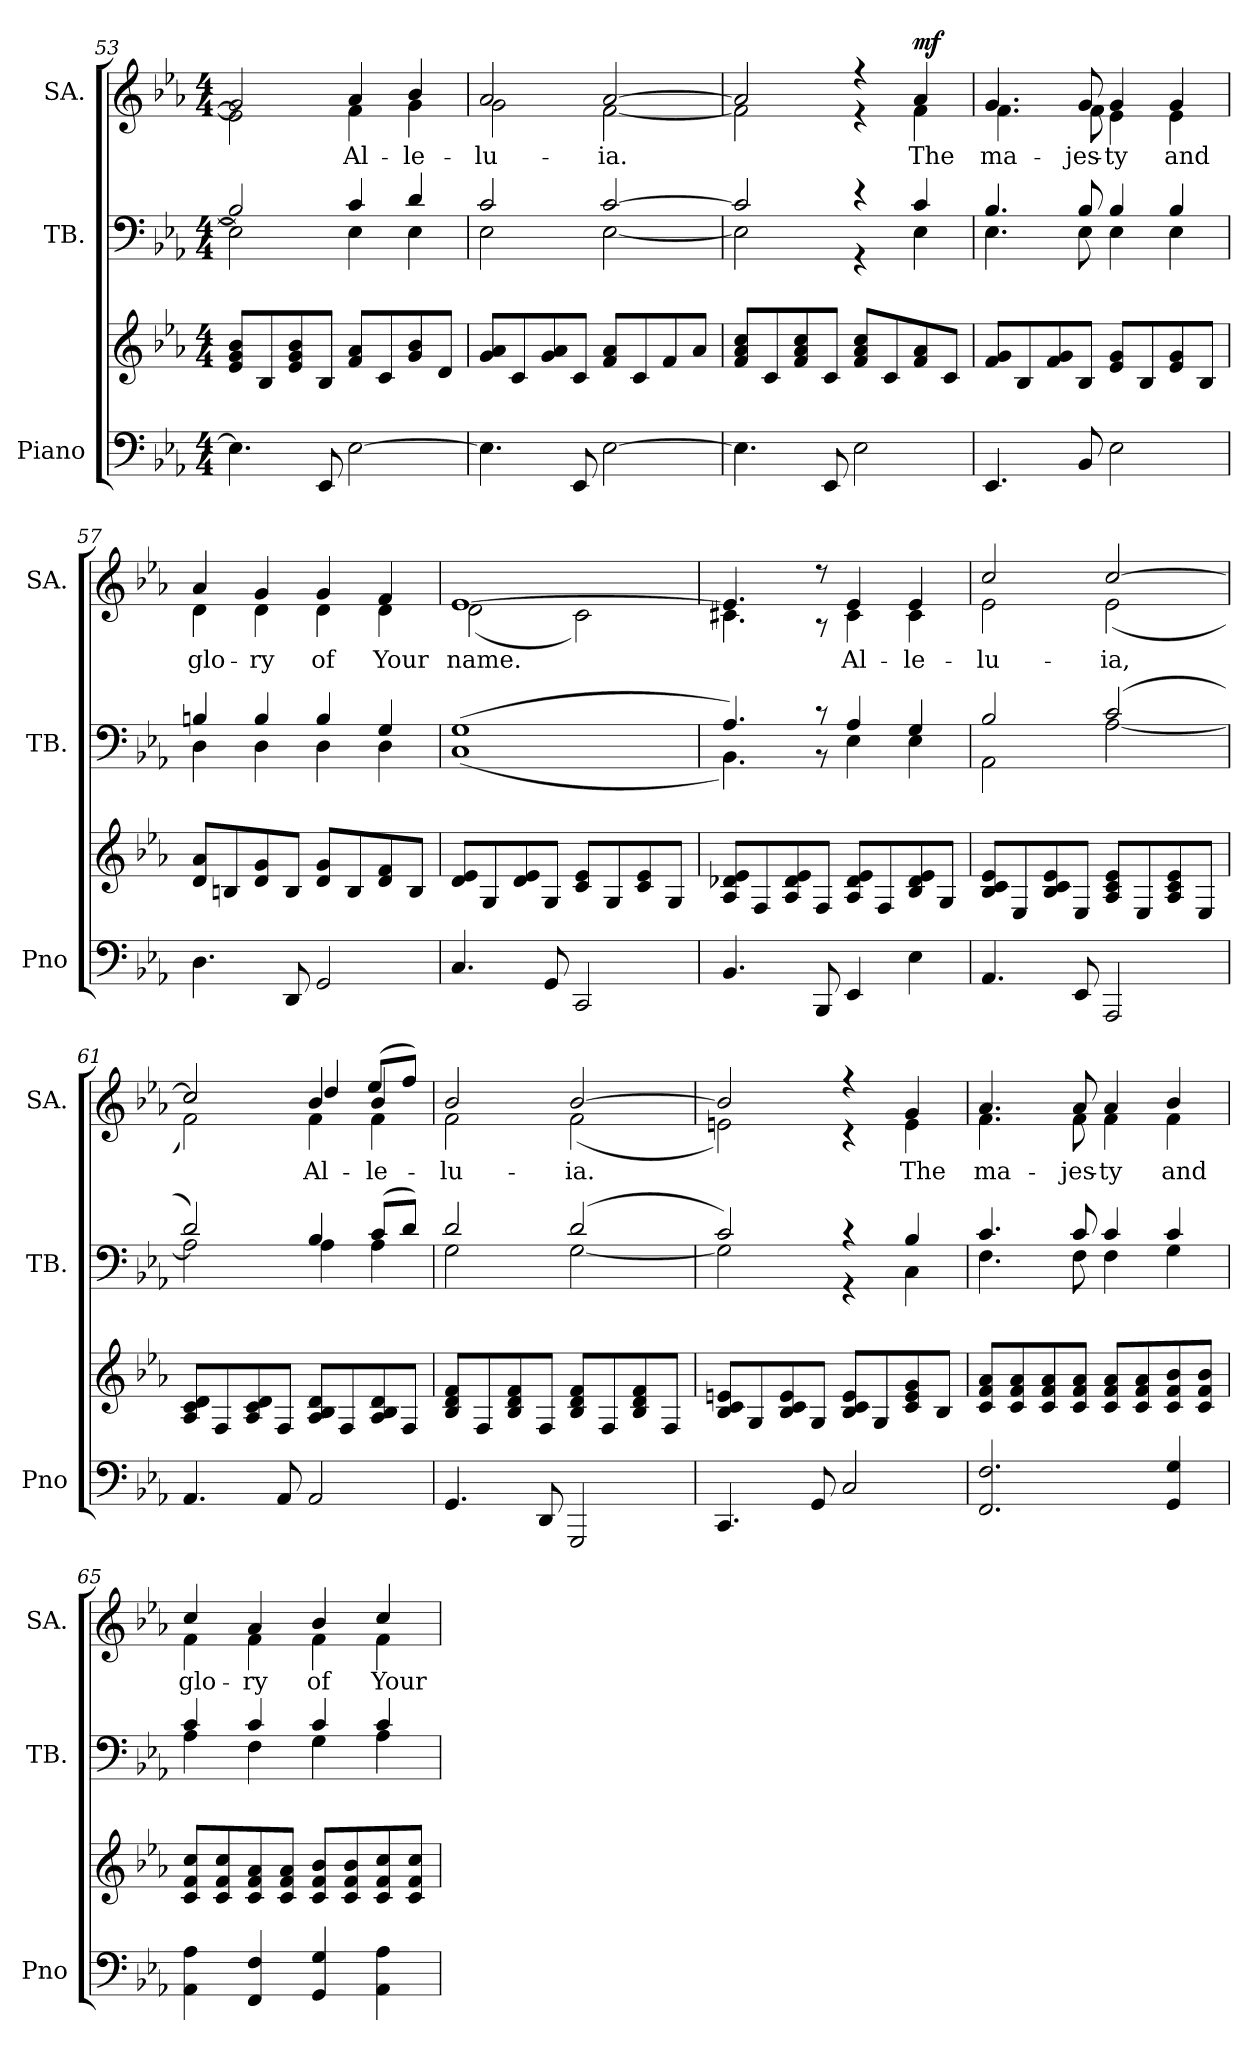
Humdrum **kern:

**kern	**kern	**kern	**text	**kern	**text	**dynam
*part3	*part3	*part2	*part2	*part1	*part1	*part1
*staff4	*staff3	*staff2	*staff2	*staff1	*staff1	*staff1
*I"Piano	*	*I"TB.	*	*I"SA.	*	*
*I'Pno	*	*I'TB.	*	*I'SA.	*	*
*clefF4	*clefG2	*clefF4	*	*clefG2	*	*
*k[b-e-a-]	*k[b-e-a-]	*k[b-e-a-]	*	*k[b-e-a-]	*	*
*E-:	*E-:	*E-:	*	*E-:	*	*
*M4/4	*M4/4	*M4/4	*	*M4/4	*	*
=53	=53	=53	=53	=53	=53	=53
*	*	*^	*	*^	*	*
4.E-\]	8e-/ 8g/ 8b-/L	2B-/]	2E-\]	.	2g/]	2e-\]	.	.
.	8B-/	.	.	.	.	.	.	.
.	8e-/ 8g/ 8b-/	.	.	.	.	.	.	.
8EE-/	8B-/J	.	.	.	.	.	.	.
[2E-\	8f/ 8a-/L	4c/	4E-\	.	4a-/	4f\	Al-	.
.	8c/	.	.	.	.	.	.	.
.	8g/ 8b-/	4d/	4E-\	.	4b-/	4g\	-le-	.
.	8d/J	.	.	.	.	.	.	.
!!LO:PB:g=z	!!
=54	=54	=54	=54	=54	=54	=54	=54	=54
4.E-\]	8g/ 8a-/L	2c/	2E-\	.	2a-/	2g\	-lu-	.
.	8c/	.	.	.	.	.	.	.
.	8g/ 8a-/	.	.	.	.	.	.	.
8EE-/	8c/J	.	.	.	.	.	.	.
[2E-\	8f/ 8a-/L	[2c/	[2E-\	.	[2a-/	[2f\	-ia.	.
.	8c/	.	.	.	.	.	.	.
.	8f/	.	.	.	.	.	.	.
.	8a-/J	.	.	.	.	.	.	.
=55	=55	=55	=55	=55	=55	=55	=55	=55
4.E-\]	8f/ 8a-/ 8cc/L	2c/]	2E-\]	.	2a-/]	2f\]	.	.
.	8c/	.	.	.	.	.	.	.
.	8f/ 8a-/ 8cc/	.	.	.	.	.	.	.
8EE-/	8c/J	.	.	.	.	.	.	.
2E-\	8f/ 8a-/ 8cc/L	4r	4r	.	4r	4r	.	.
.	8c/	.	.	.	.	.	.	.
!	!	!	!	!	!	!	!	!LO:DY:a
.	8f/ 8a-/	4c/	4E-\	.	4a-/	4f\	The	mf
.	8c/J	.	.	.	.	.	.	.
=56	=56	=56	=56	=56	=56	=56	=56	=56
4.EE-/	8f/ 8g/L	4.B-/	4.E-\	.	4.g/	4.f\	ma-	.
.	8B-/	.	.	.	.	.	.	.
.	8f/ 8g/	.	.	.	.	.	.	.
8BB-/	8B-/J	8B-/	8E-\	.	8g/	8f\	-jes-	.
2E-\	8e-/ 8g/L	4B-/	4E-\	.	4g/	4e-\	-ty	.
.	8B-/	.	.	.	.	.	.	.
.	8e-/ 8g/	4B-/	4E-\	.	4g/	4e-\	and	.
.	8B-/J	.	.	.	.	.	.	.
!!LO:LB:g=z	!!
=57	=57	=57	=57	=57	=57	=57	=57	=57
4.D\	8d/ 8a-/L	4Bn/	4D\	.	4a-/	4d\	glo-	.
.	8Bn/	.	.	.	.	.	.	.
.	8d/ 8g/	4B/	4D\	.	4g/	4d\	-ry	.
8DD/	8B/J	.	.	.	.	.	.	.
2GG/	8d/ 8g/L	4B/	4D\	.	4g/	4d\	of	.
.	8B/	.	.	.	.	.	.	.
.	8d/ 8f/	4G/	4D\	.	4f/	4d\	Your	.
.	8B/J	.	.	.	.	.	.	.
=58	=58	=58	=58	=58	=58	=58	=58	=58
4.C/	8d/ 8e-/L	(1G	(1C	.	[1e-	(2d\	name.	.
.	8G/	.	.	.	.	.	.	.
.	8d/ 8e-/	.	.	.	.	.	.	.
8GG/	8G/J	.	.	.	.	.	.	.
2CC/	8c/ 8e-/L	.	.	.	.	2c\)	.	.
.	8G/	.	.	.	.	.	.	.
.	8c/ 8e-/	.	.	.	.	.	.	.
.	8G/J	.	.	.	.	.	.	.
=59	=59	=59	=59	=59	=59	=59	=59	=59
4.BB-/	8A-/ 8d-X/ 8e-/L	4.A-/)	4.BB-\)	.	4.e-/]	4.c#X\	.	.
.	8F/	.	.	.	.	.	.	.
.	8A-/ 8d-/ 8e-/	.	.	.	.	.	.	.
8BBB-/	8F/J	8r	8r	.	8r	8r	.	.
4EE-/	8A-/ 8d-/ 8e-/L	4A-/	4E-\	.	4e-/	4c#\	Al-	.
.	8F/	.	.	.	.	.	.	.
4E-\	8B-/ 8d-/ 8e-/	4G/	4E-\	.	4e-/	4c#\	-le-	.
.	8G/J	.	.	.	.	.	.	.
!!LO:PB:g=z	!!
=60	=60	=60	=60	=60	=60	=60	=60	=60
4.AA-/	8B-/ 8c/ 8e-/L	2B-/	2AA-\	.	2cc/	2e-\	lu-	.
.	8E-/	.	.	.	.	.	.	.
.	8B-/ 8c/ 8e-/	.	.	.	.	.	.	.
8EE-/	8E-/J	.	.	.	.	.	.	.
2AAA-/	8A-/ 8c/ 8e-/L	(2c/	[2A-\	.	[2cc/	(2e-\	-ia,	.
.	8E-/	.	.	.	.	.	.	.
.	8A-/ 8c/ 8e-/	.	.	.	.	.	.	.
.	8E-/J	.	.	.	.	.	.	.
=61	=61	=61	=61	=61	=61	=61	=61	=61
*	*	*	*	*	*	*^	*	*
4.AA-/	8A-/ 8c/ 8d/L	2d/)	2A-\]	.	2cc/]	2f\)	2cc/	.	.
.	8F/	.	.	.	.	.	.	.	.
.	8A-/ 8c/ 8d/	.	.	.	.	.	.	.	.
8AA-/	8F/J	.	.	.	.	.	.	.	.
2AA-/	8A-/ 8B-/ 8d/L	4B-/	4A-\	.	4b-/	4f\	4dd/	Al-	.
.	8F/	.	.	.	.	.	.	.	.
.	8A-/ 8B-/ 8d/	(8c/L	4A-\	.	4b-/	4f\	(8ee-/L	-le-	.
.	8F/J	8d/J)	.	.	.	.	8ff/J)	.	.
*	*	*	*	*	*	*v	*v	*	*
!!LO:PB:g=z
=62	=62	=62	=62	=62	=62	=62	=62	=62
4.GG/	8B-/ 8d/ 8f/L	2d/	2G\	.	2b-/	2f\	-lu-	.
.	8F/	.	.	.	.	.	.	.
.	8B-/ 8d/ 8f/	.	.	.	.	.	.	.
8DD/	8F/J	.	.	.	.	.	.	.
2GGG/	8B-/ 8d/ 8f/L	(2d/	[2G\	.	[2b-/	(2f\	-ia.	.
.	8F/	.	.	.	.	.	.	.
.	8B-/ 8d/ 8f/	.	.	.	.	.	.	.
.	8F/J	.	.	.	.	.	.	.
!!LO:PB:g=z	!!
=63	=63	=63	=63	=63	=63	=63	=63	=63
4.CC/	8B-/ 8c/ 8en/L	2c/)	2G\]	.	2b-/]	2en\)	.	.
.	8G/	.	.	.	.	.	.	.
.	8B-/ 8c/ 8e/	.	.	.	.	.	.	.
8GG/	8G/J	.	.	.	.	.	.	.
2C/	8B-/ 8c/ 8e/L	4r	4r	.	4r	4r	.	.
.	8G/	.	.	.	.	.	.	.
.	8c/ 8e/ 8g/	4B-/	4C\	.	4g/	4e\	The	.
.	8B-/J	.	.	.	.	.	.	.
=64	=64	=64	=64	=64	=64	=64	=64	=64
2.FF/ 2.F/	8c/ 8f/ 8a-/L	4.c/	4.F\	.	4.a-/	4.f\	ma-	.
.	8c/ 8f/ 8a-/	.	.	.	.	.	.	.
.	8c/ 8f/ 8a-/	.	.	.	.	.	.	.
.	8c/ 8f/ 8a-/J	8c/	8F\	.	8a-/	8f\	-jes-	.
.	8c/ 8f/ 8a-/L	4c/	4F\	.	4a-/	4f\	-ty	.
.	8c/ 8f/ 8a-/	.	.	.	.	.	.	.
4GG/ 4G/	8c/ 8f/ 8b-/	4c/	4G\	.	4b-/	4f\	and	.
.	8c/ 8f/ 8b-/J	.	.	.	.	.	.	.
!!LO:PB:g=z	!!
=65	=65	=65	=65	=65	=65	=65	=65	=65
4AA-\ 4A-\	8c/ 8f/ 8cc/L	4c/	4A-\	.	4cc/	4f\	glo-	.
.	8c/ 8f/ 8cc/	.	.	.	.	.	.	.
4FF/ 4F/	8c/ 8f/ 8a-/	4c/	4F\	.	4a-/	4f\	-ry	.
.	8c/ 8f/ 8a-/J	.	.	.	.	.	.	.
4GG/ 4G/	8c/ 8f/ 8b-/L	4c/	4G\	.	4b-/	4f\	of	.
.	8c/ 8f/ 8b-/	.	.	.	.	.	.	.
4AA-\ 4A-\	8c/ 8f/ 8cc/	4c/	4A-\	.	4cc/	4f\	Your	.
.	8c/ 8f/ 8cc/J	.	.	.	.	.	.	.
*	*	*v	*v	*	*	*	*	*
*	*	*	*	*v	*v	*	*
=	=	=	=	=	=	=
*-	*-	*-	*-	*-	*-	*-
